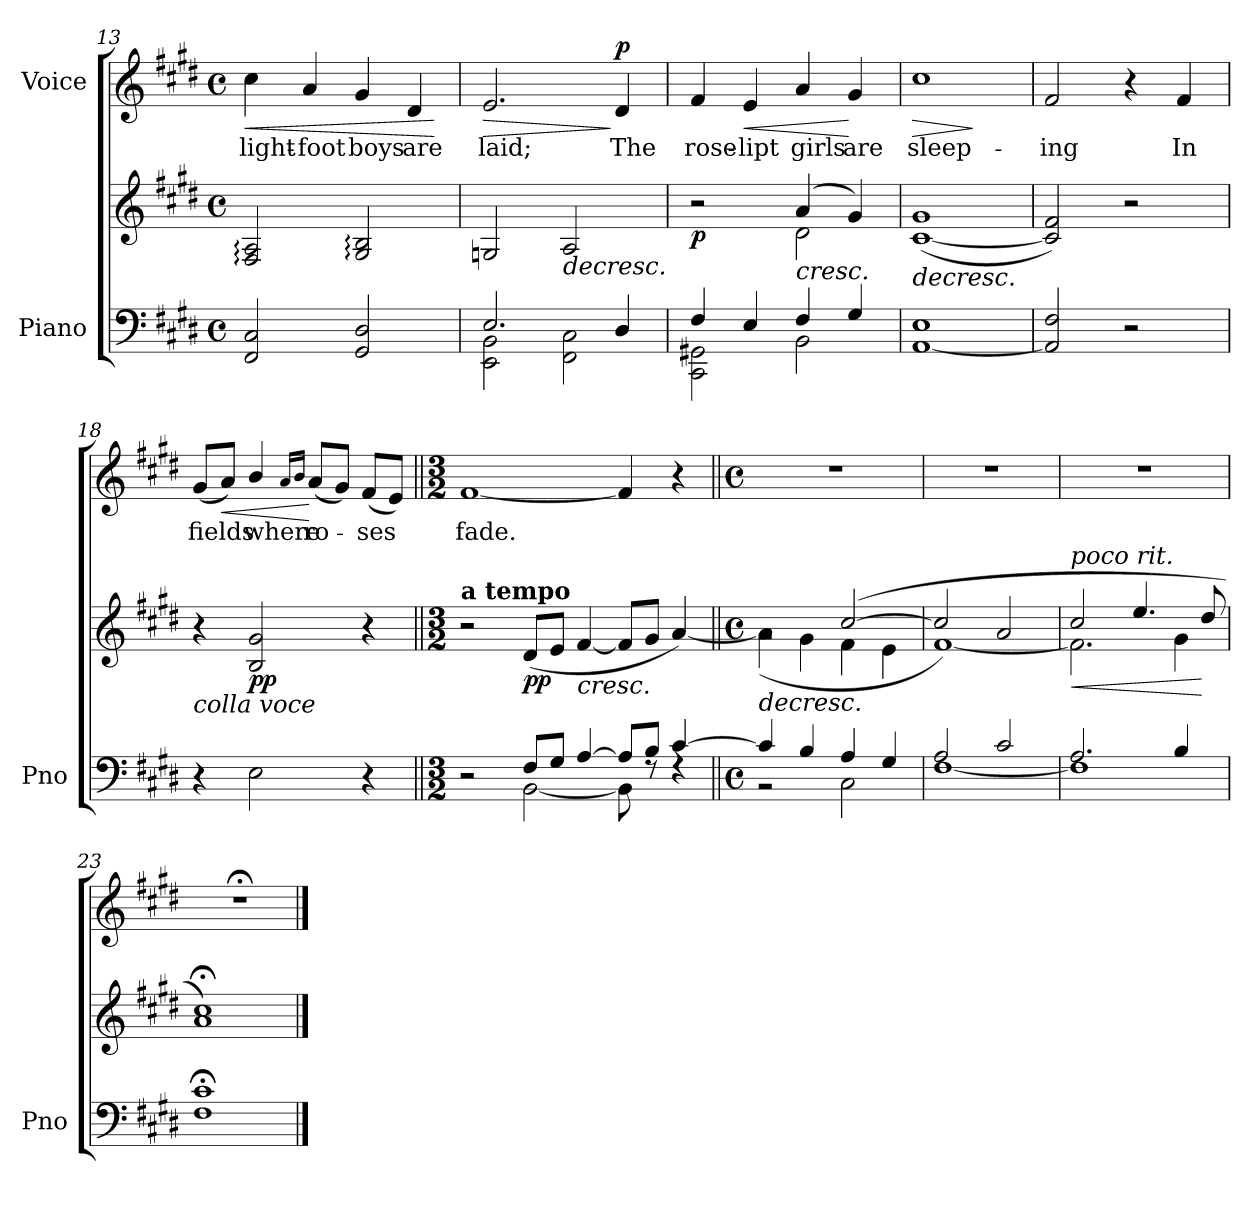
**kern	**kern	**dynam	**kern	**text	**dynam
*part2	*part2	*part2	*part1	*part1	*part1
*staff3	*staff2	*staff2/3	*staff1	*staff1	*staff1
*I"Piano	*	*	*I"Voice	*	*
*I'Pno	*	*	*	*	*
!!LO:LB:g=z
*clefF4	*clefG2	*	*clefG2	*	*
*k[f#c#g#d#]	*k[f#c#g#d#]	*	*k[f#c#g#d#]	*	*
*M4/4	*M4/4	*	*M4/4	*	*
*met(c)	*met(c)	*	*met(c)	*	*
=13	=13	=13	=13	=13	=13
!	!	!	!	!LO:LY:b	!LO:HP:b
2FF#/ 2C#/	2F#/: 2A/:	.	4cc#\	light-	<
!	!	!	!	!LO:LY:b	!
.	.	.	4a/	-foot	.
!	!	!	!	!LO:LY:b	!
2GG#/ 2D#/	2G#/: 2B/:	.	4g#/	boys	.
!	!	!	!	!LO:LY:b	!
.	.	.	4d#/	are	.
.	.	.	.	.	[
=14	=14	=14	=14	=14	=14
*^	*	*	*	*	*
!	!	!	!	!	!LO:LY:b	!LO:HP:b
2EE\ 2BB\	2.E/	2Gn:/	.	2.e/	laid;	>
!	!	!	!LO:HP:b	!	!	!
2FF#\ 2C#\	.	2A:/	>	.	.	.
!	!	!	!	!	!LO:LY:b	!LO:DY:n=1:a
.	4D#/	.	.	4d#/	The	] p
=15	=15	=15	=15	=15	=15	=15
*	*	*^	*	*	*	*
!	!	!	!	!LO:DY:b	!	!LO:LY:b	!
4F#/	2CC#\ 2GG#X\	2r	2ryy	p	4f#/	rose-	.
!	!	!	!	!	!	!LO:LY:b	!LO:HP:b
4E/	.	.	.	.	4e/	-lipt	<
!	!	!	!	!LO:HP:b	!	!LO:LY:b	!
4F#/	2BB\	(>4a/	2d#\	<	4a/	girls	.
!	!	!	!	!	!	!LO:LY:b	!
4G#/	.	4g#/)	.	.	4g#/	are	[
*v	*v	*	*	*	*	*	*
*	*v	*v	*	*	*	*
.	.	]	.	.	.
=16	=16	=16	=16	=16	=16
!	!	!LO:HP:b	!	!LO:LY:b	!LO:HP:b
[1AA 1E	(>[1c# 1g#	>	1cc#	sleep-	>
.	.	[	.	.	]
!!LO:LB:g=z
=17	=17	=17	=17	=17	=17
!	!	!	!	!LO:LY:b	!
2AA/] 2F#/	2c#/] 2f#/)	.	2f#/	-ing	.
*	*	*	*MM110	*	*
2r	2r	.	4r	.	.
!	!	!	!	!LO:LY:b	!LO:DY:a
!	!	!	!	!	!LO:DY:n=1:a
.	.	.	4f#/	In	pp other-dynamics
=18	=18	=18	=18	=18	=18
*	*	*	*MM100	*	*
!	!LO:TX:b:i:t=colla voce	!	!	!	!
!	!	!	!	!LO:LY:b	!
4r	4r	.	(<8g#/L	fields	.
!	!	!	!	!	!LO:HP:b
.	.	.	8a/J)	.	<
!	!	!LO:DY:b	!	!LO:LY:b	!
2E\	2B/ 2g#/	pp	4b/	where	.
*	*	*	*MM60	*	*
.	.	.	16qa/LL	.	.
.	.	.	16qb/JJ	.	.
!	!	!	!	!LO:LY:b	!
.	.	.	(<8a/L	ro-	[
*	*	*	*MM90	*	*
.	.	.	8g#/J)	.	.
!	!	!	!	!LO:LY:b	!
4r	4r	.	(<8f#/L	-ses	.
.	.	.	8e/J)	.	.
=19||	=19||	=19||	=19||	=19||	=19||
*M3/2	*M3/2	*	*M3/2	*	*
*^	*	*	*	*	*
!	!	!LO:TX:a:B:t=a tempo	!	!	!	!
!	!	!	!	!	!LO:LY:b	!
*	*	*	*	*^	*	*
2r	2ryy	2r	.	[1f#	2ryy	fade.	.
*	*	*	*	*MM112	*	*	*
!	!	!	!LO:DY:b	!	!	!	!
8F#/L	[2BB\	(>8d#/L	pp	.	2ryy	.	.
8G#/J	.	8e/J	.	.	.	.	.
!	!	!	!LO:HP:b	!	!	!	!
[4A/	.	[4f#/	<	.	.	.	.
8A/L]	8BB\]	8f#/L]	.	4f#/]	2ryy	.	.
8B/J	8rF	8g#/J	.	.	.	.	.
[4c#/	4rF	[4a/)	.	4r	.	.	.
*v	*v	*	*	*v	*v	*	*
.	.	]	.	.	.
!!LO:LB:g=z
=20||	=20||	=20||	=20||	=20||	=20||
*M4/4	*M4/4	*	*M4/4	*	*
*met(c)	*met(c)	*	*met(c)	*	*
*^	*	*	*	*	*
!	!	!LO:TX:a:i:t=espress.	!	!	!	!
!	!	!	!LO:HP:b	!	!	!
*	*	*^	*	*	*	*
4c#/]	2r	2rg	(<4a\]	>	1r	.	.
4B/	.	.	4g#\	.	.	.	.
4A/	2C#\	(>[2cc#/	4f#\	.	.	.	.
4G#/	.	.	4e\	.	.	.	.
*v	*v	*	*	*	*	*	*
*	*v	*v	*	*	*	*
.	.	[	.	.	.
=21	=21	=21	=21	=21	=21
*^	*^	*	*	*	*
2A/	[1F#	2cc#/]	[1f#)	.	1r	.	.
2c#/	.	2a/	.	.	.	.	.
=22	=22	=22	=22	=22	=22	=22	=22
*	*	*	*	*	*MM108	*	*
!	!	!LO:TX:a:i:t=poco rit.	!	!	!	!	!
!	!	!	!	!LO:HP:b	!	!	!
*	*	*	*	*	*^	*	*
2.A/	1F#]	2cc#/	2.f#\]	<	1r	2..ryy	.	.
.	.	4.ee/	.	]	.	.	.	.
4B/	.	.	4g#\	.	.	.	.	.
*	*	*	*	*	*MM90	*	*	*
.	.	8dd#/	.	[	.	8ryy	.	.
*	*	*	*	*	*v	*v	*	*
=23	=23	=23	=23	=23	=23	=23	=23
1c#;<	1F#	1cc#;<)	1a	.	1r;<	.	.
*v	*v	*	*	*	*	*	*
*	*v	*v	*	*	*	*
==	==	==	==	==	==
*-	*-	*-	*-	*-	*-
